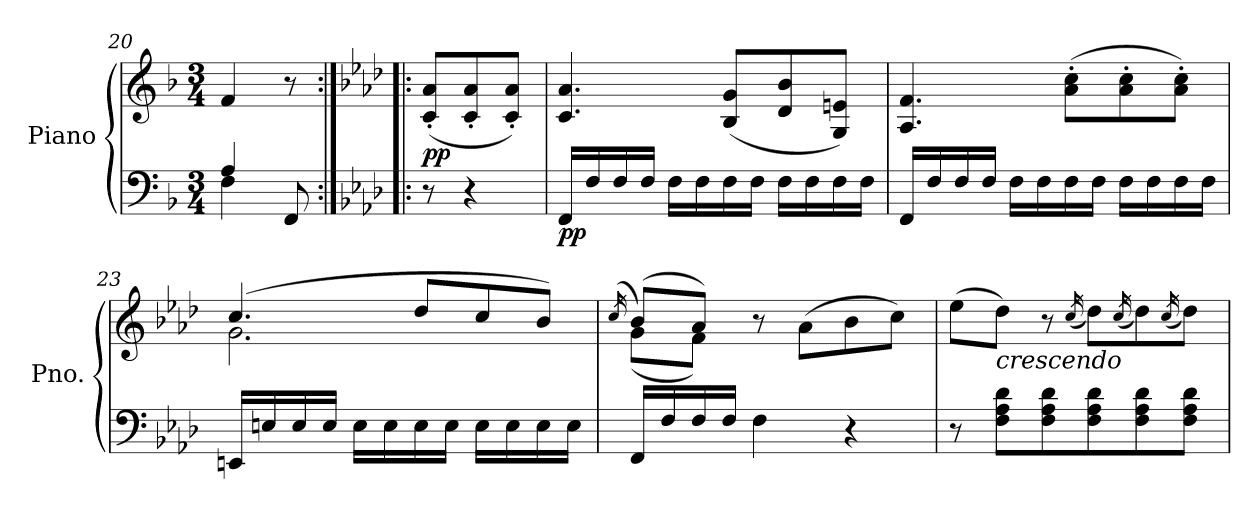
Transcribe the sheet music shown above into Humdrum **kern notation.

**kern	**kern	**dynam
*part1	*part1	*part1
*staff2	*staff1	*staff1/2
*I"Piano	*	*
*I'Pno.	*	*
*clefF4	*clefG2	*
*k[b-]	*k[b-]	*
*M3/4	*M3/4	*
=20	=20	=20
*^	*	*
4A/	4F\	4f/	.
8FF/	8ryy	8r	.
*v	*v	*	*
!!LO:LB:g=z
=20X2:|!|:	=20X2:|!|:	=20X2:|!|:
*k[b-e-a-d-]	*k[b-e-a-d-]	*
*^	*	*
!	!	!	!LO:DY:b
*v	*v	*	*
8r	(<8c/' 8a-/'L	pp
4r	8c/' 8a-/'	.
.	8c/' 8a-/'J)	.
=21	=21	=21
!	!	!LO:DY:b=2
16FF/LL	4.c/ 4.a-/	pp
16F/	.	.
16F/	.	.
16F/JJ	.	.
16F\LL	.	.
16F\	.	.
16F\	(<8B-/ 8g/L	.
16F\JJ	.	.
16F\LL	8d-/ 8b-/	.
16F\	.	.
16F\	8G/ 8en/J)	.
16F\JJ	.	.
=22	=22	=22
16FF/LL	4.A-/ 4.f/	.
16F/	.	.
16F/	.	.
16F/JJ	.	.
16F\LL	.	.
16F\	.	.
16F\	(>8a-\' 8cc\'L	.
16F\JJ	.	.
16F\LL	8a-\' 8cc\'	.
16F\	.	.
16F\	8a-\' 8cc\'J)	.
16F\JJ	.	.
=23	=23	=23
*	*^	*
16EEn/LL	(>4.cc/	2.g\	.
16En/	.	.	.
16E/	.	.	.
16E/JJ	.	.	.
16E\LL	.	.	.
16E\	.	.	.
16E\	8dd-/L	.	.
16E\JJ	.	.	.
16E\LL	8cc/	.	.
16E\	.	.	.
16E\	8b-/J)	.	.
16E\JJ	.	.	.
=24	=24	=24	=24
.	(>16qcc/	.	.
16FF/LL	(>8b-/L)	(<8g\L	.
16F/	.	.	.
16F/	8a-/J)	8f\J)	.
16F/JJ	.	.	.
4F\	8r	8ryy	.
.	4.ryy	(<8a-\L	.
4r	.	8b-\	.
.	.	8cc\J)	.
*	*v	*v	*
!!LO:LB:g=z
=25	=25	=25
8r	(>8ee-\L	.
!	!LO:TX:b:i:t=crescendo	!
8F\ 8A-\ 8d-\L	8dd-\J)	.
8F\ 8A-\ 8d-\	8r	.
.	(<16qcc/	.
8F\ 8A-\ 8d-\	8dd-\L)	.
.	(<16qcc/	.
8F\ 8A-\ 8d-\	8dd-\)	.
.	(<16qcc/	.
8F\ 8A-\ 8d-\J	8dd-\J)	.
=	=	=
*-	*-	*-
